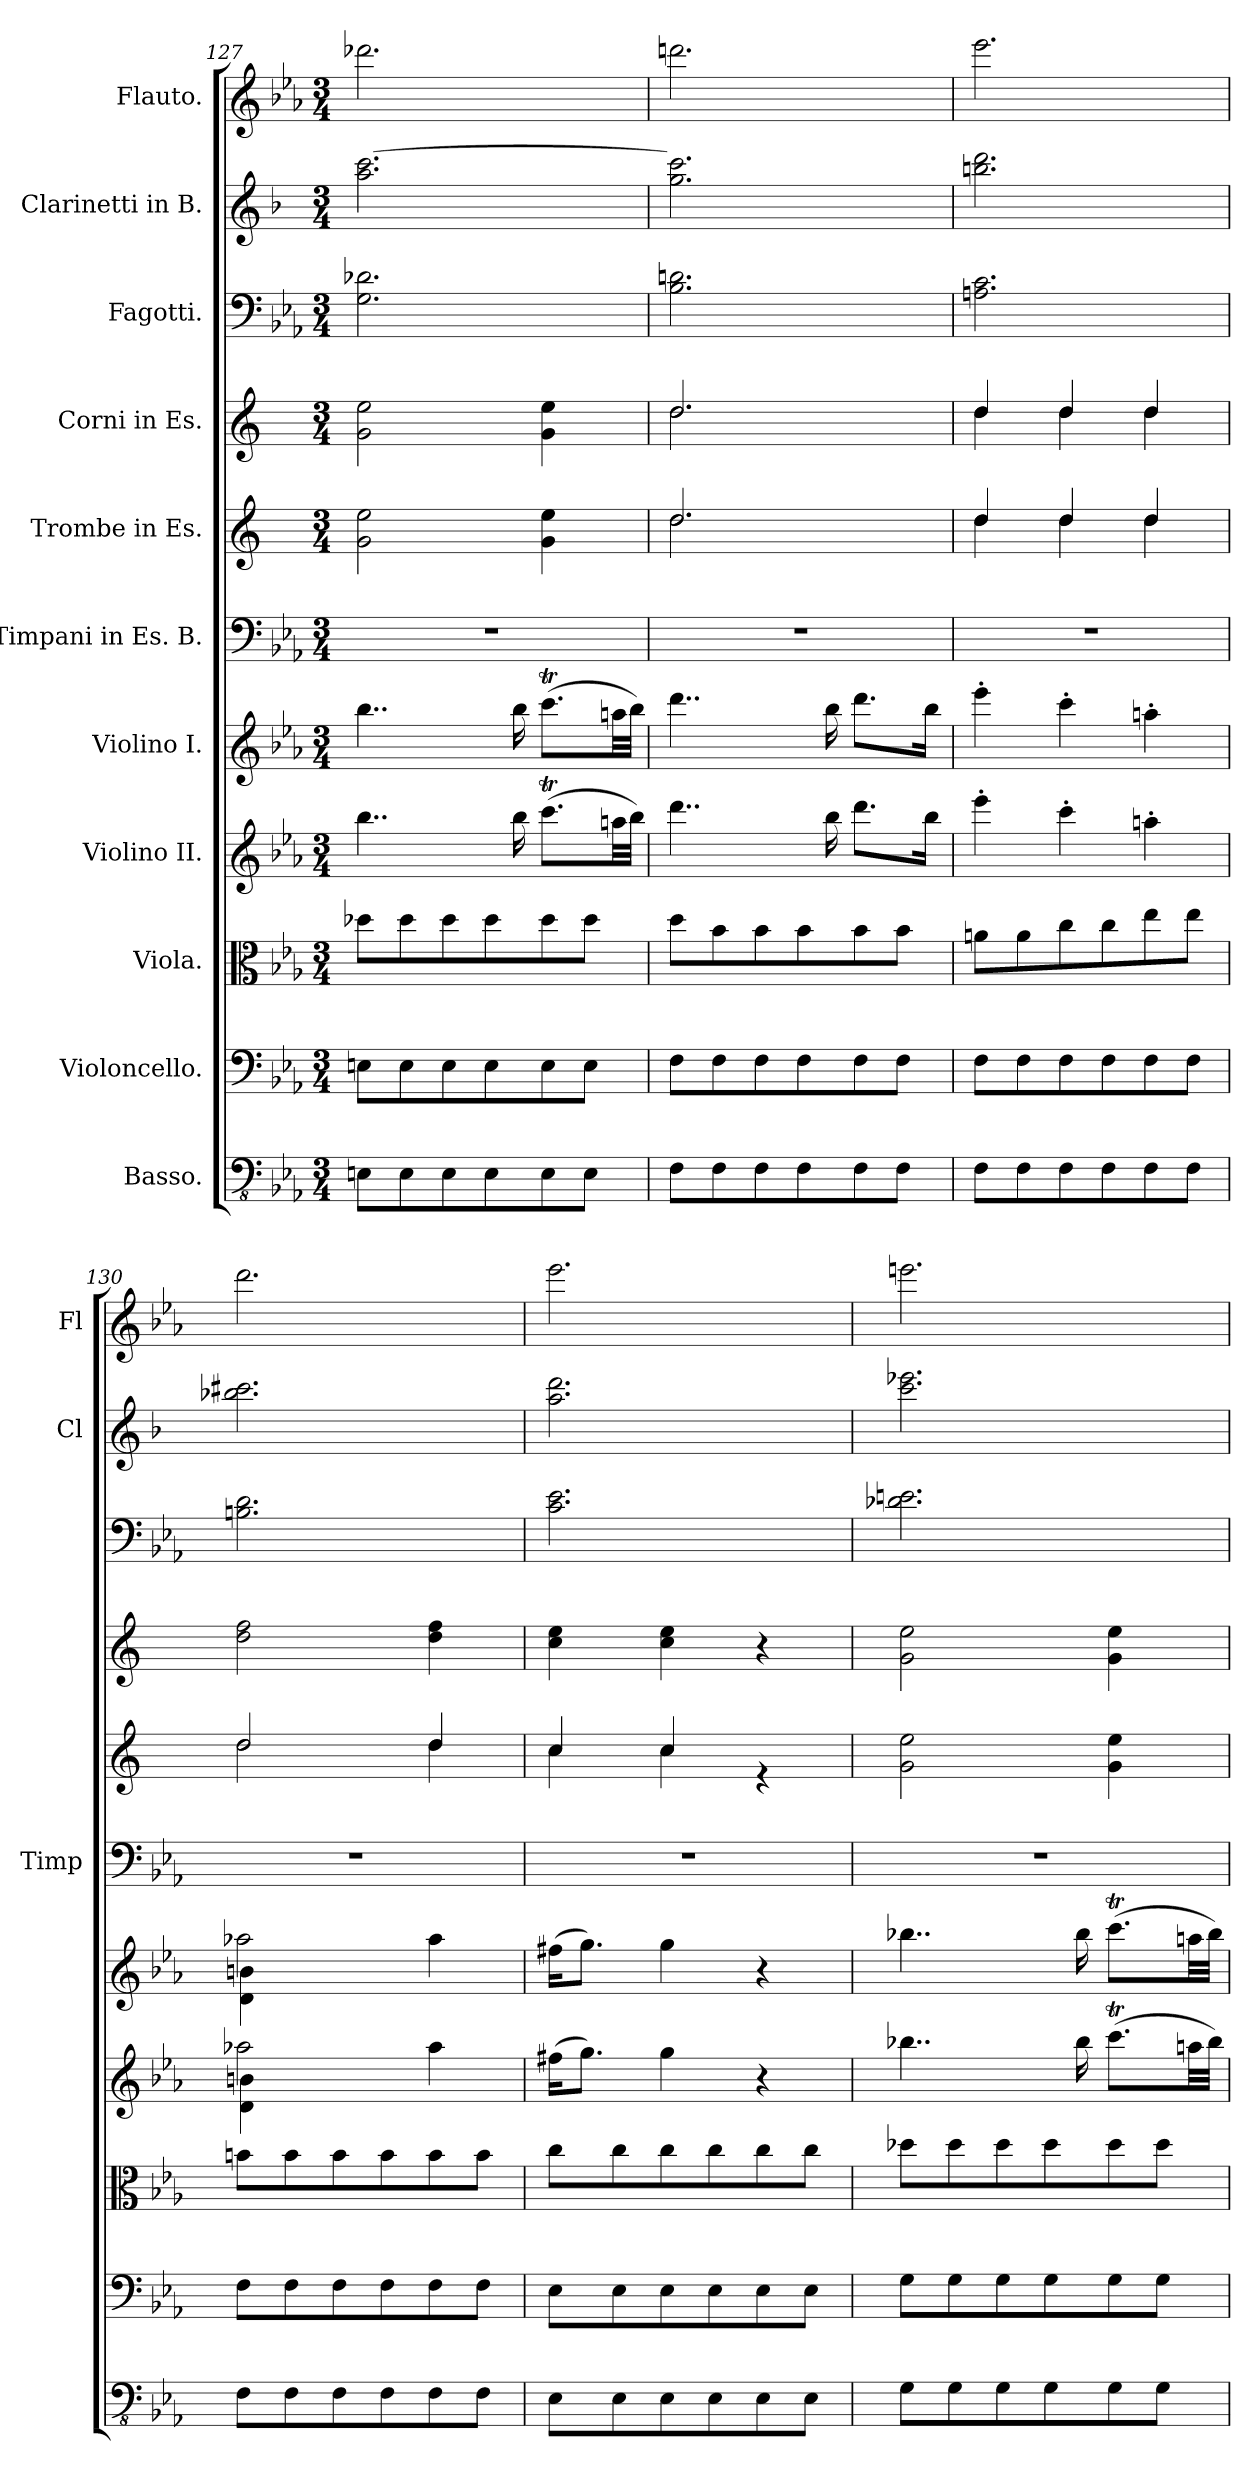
**kern	**kern	**kern	**kern	**kern	**kern	**kern	**kern	**kern	**kern	**kern
*part11	*part10	*part9	*part8	*part7	*part6	*part5	*part4	*part3	*part2	*part1
*staff11	*staff10	*staff9	*staff8	*staff7	*staff6	*staff5	*staff4	*staff3	*staff2	*staff1
*I"Basso.	*I"Violoncello.	*I"Viola.	*I"Violino II.	*I"Violino I.	*I"Timpani in Es. B.	*I"Trombe in Es.	*I"Corni in Es.	*I"Fagotti.	*I"Clarinetti in B.	*I"Flauto.
*	*	*	*	*	*I'Timp	*	*	*	*I'Cl	*I'Fl
*clefFv4	*clefF4	*clefC3	*clefG2	*clefG2	*clefF4	*clefG2	*clefG2	*clefF4	*clefG2	*clefG2
*	*	*	*	*	*	*ITrd-2c-3	*ITrd5c9	*	*ITrd1c2	*
*k[b-e-a-]	*k[b-e-a-]	*k[b-e-a-]	*k[b-e-a-]	*k[b-e-a-]	*k[b-e-a-]	*k[b-e-a-]	*k[b-e-a-]	*k[b-e-a-]	*k[b-e-a-]	*k[b-e-a-]
*M3/4	*M3/4	*M3/4	*M3/4	*M3/4	*M3/4	*M3/4	*M3/4	*M3/4	*M3/4	*M3/4
=127	=127	=127	=127	=127	=127	=127	=127	=127	=127	=127
8EEn\L	8En\L	8dd-X\L	4..bb-\	4..bb-\	2.r	2b-\ 2gg\	2B-\ 2g\	2.G\ 2.d-X\	2.gg\ [2.bb-\	2.ddd-X\
8EE\	8E\	8dd-\	.	.	.	.	.	.	.	.
8EE\	8E\	8dd-\	.	.	.	.	.	.	.	.
8EE\	8E\	8dd-\	.	.	.	.	.	.	.	.
.	.	.	16bb-\	16bb-\	.	.	.	.	.	.
8EE\	8E\	8dd-\	(>8.cccT\L	(>8.cccT\L	.	4b-\ 4gg\	4B-\ 4g\	.	.	.
8EE\J	8E\J	8dd-\J	.	.	.	.	.	.	.	.
.	.	.	32aan\LL	32aan\LL	.	.	.	.	.	.
.	.	.	32bb-\JJJ)	32bb-\JJJ)	.	.	.	.	.	.
=128	=128	=128	=128	=128	=128	=128	=128	=128	=128	=128
*	*	*	*	*	*	*^	*^	*	*	*
8FF\L	8F\L	8dd\L	4..ddd\	4..ddd\	2.r	2.ff/	2.ff\	2.f/	2.f\	2.B-\ 2.dn\	2.ff\ 2.bb-\]	2.dddn\
8FF\	8F\	8b-\	.	.	.	.	.	.	.	.	.	.
8FF\	8F\	8b-\	.	.	.	.	.	.	.	.	.	.
8FF\	8F\	8b-\	.	.	.	.	.	.	.	.	.	.
.	.	.	16bb-\	16bb-\	.	.	.	.	.	.	.	.
8FF\	8F\	8b-\	8.ddd\L	8.ddd\L	.	.	.	.	.	.	.	.
8FF\J	8F\J	8b-\J	.	.	.	.	.	.	.	.	.	.
.	.	.	16bb-\Jk	16bb-\Jk	.	.	.	.	.	.	.	.
=129	=129	=129	=129	=129	=129	=129	=129	=129	=129	=129	=129	=129
8FF\L	8F\L	8an\L	4eee-'\	4eee-'\	2.r	4ff/	4ff\	4f/	4f\	2.An\ 2.c\	2.aan\ 2.ccc\	2.eee-\
8FF\	8F\	8a\	.	.	.	.	.	.	.	.	.	.
8FF\	8F\	8cc\	4ccc'\	4ccc'\	.	4ff/	4ff\	4f/	4f\	.	.	.
8FF\	8F\	8cc\	.	.	.	.	.	.	.	.	.	.
8FF\	8F\	8ee-\	4aan'\	4aan'\	.	4ff/	4ff\	4f/	4f\	.	.	.
8FF\J	8F\J	8ee-\J	.	.	.	.	.	.	.	.	.	.
*	*	*	*	*	*	*	*	*v	*v	*	*	*
=130	=130	=130	=130	=130	=130	=130	=130	=130	=130	=130	=130
*	*	*	*^	*^	*	*	*	*	*	*	*
8FF\L	8F\L	8bn\L	2aa-X\	4d\ 4bn\	2aa-X\	4d\ 4bn\	2.r	2ff/	2ff\	2f\ 2a-\	2.Bn\ 2.d\	2.aa-X\ 2.bbn\	2.ddd\
8FF\	8F\	8b\	.	.	.	.	.	.	.	.	.	.	.
8FF\	8F\	8b\	.	2ryy	.	2ryy	.	.	.	.	.	.	.
8FF\	8F\	8b\	.	.	.	.	.	.	.	.	.	.	.
8FF\	8F\	8b\	4aa-\	.	4aa-\	.	.	4ff/	4ff\	4f\ 4a-\	.	.	.
8FF\J	8F\J	8b\J	.	.	.	.	.	.	.	.	.	.	.
*	*	*	*v	*v	*	*	*	*	*	*	*	*	*
*	*	*	*	*v	*v	*	*	*	*	*	*	*
=131	=131	=131	=131	=131	=131	=131	=131	=131	=131	=131	=131
8EE-\L	8E-\L	8cc\L	(>16ff#X\KL	(>16ff#X\KL	2.r	4ee-/	4ee-\	4e-\ 4g\	2.c\ 2.e-\	2.gg\ 2.ccc\	2.eee-\
.	.	.	8.gg\J)	8.gg\J)	.	.	.	.	.	.	.
8EE-\	8E-\	8cc\	.	.	.	.	.	.	.	.	.
8EE-\	8E-\	8cc\	4gg\	4gg\	.	4ee-/	4ee-\	4e-\ 4g\	.	.	.
8EE-\	8E-\	8cc\	.	.	.	.	.	.	.	.	.
8EE-\	8E-\	8cc\	4r	4r	.	4re	4ryy	4r	.	.	.
8EE-\J	8E-\J	8cc\J	.	.	.	.	.	.	.	.	.
*	*	*	*	*	*	*v	*v	*	*	*	*
=132	=132	=132	=132	=132	=132	=132	=132	=132	=132	=132
8GG\L	8G\L	8dd-X\L	4..bb-X\	4..bb-X\	2.r	2b-\ 2gg\	2B-\ 2g\	2.d-X\ 2.en\	2.bb-\ 2.ddd-X\	2.eeen\
8GG\	8G\	8dd-\	.	.	.	.	.	.	.	.
8GG\	8G\	8dd-\	.	.	.	.	.	.	.	.
8GG\	8G\	8dd-\	.	.	.	.	.	.	.	.
.	.	.	16bb-\	16bb-\	.	.	.	.	.	.
8GG\	8G\	8dd-\	(>8.cccT\L	(>8.cccT\L	.	4b-\ 4gg\	4B-\ 4g\	.	.	.
8GG\J	8G\J	8dd-\J	.	.	.	.	.	.	.	.
.	.	.	32aan\LL	32aan\LL	.	.	.	.	.	.
.	.	.	32bb-\JJJ)	32bb-\JJJ)	.	.	.	.	.	.
=	=	=	=	=	=	=	=	=	=	=
*-	*-	*-	*-	*-	*-	*-	*-	*-	*-	*-
